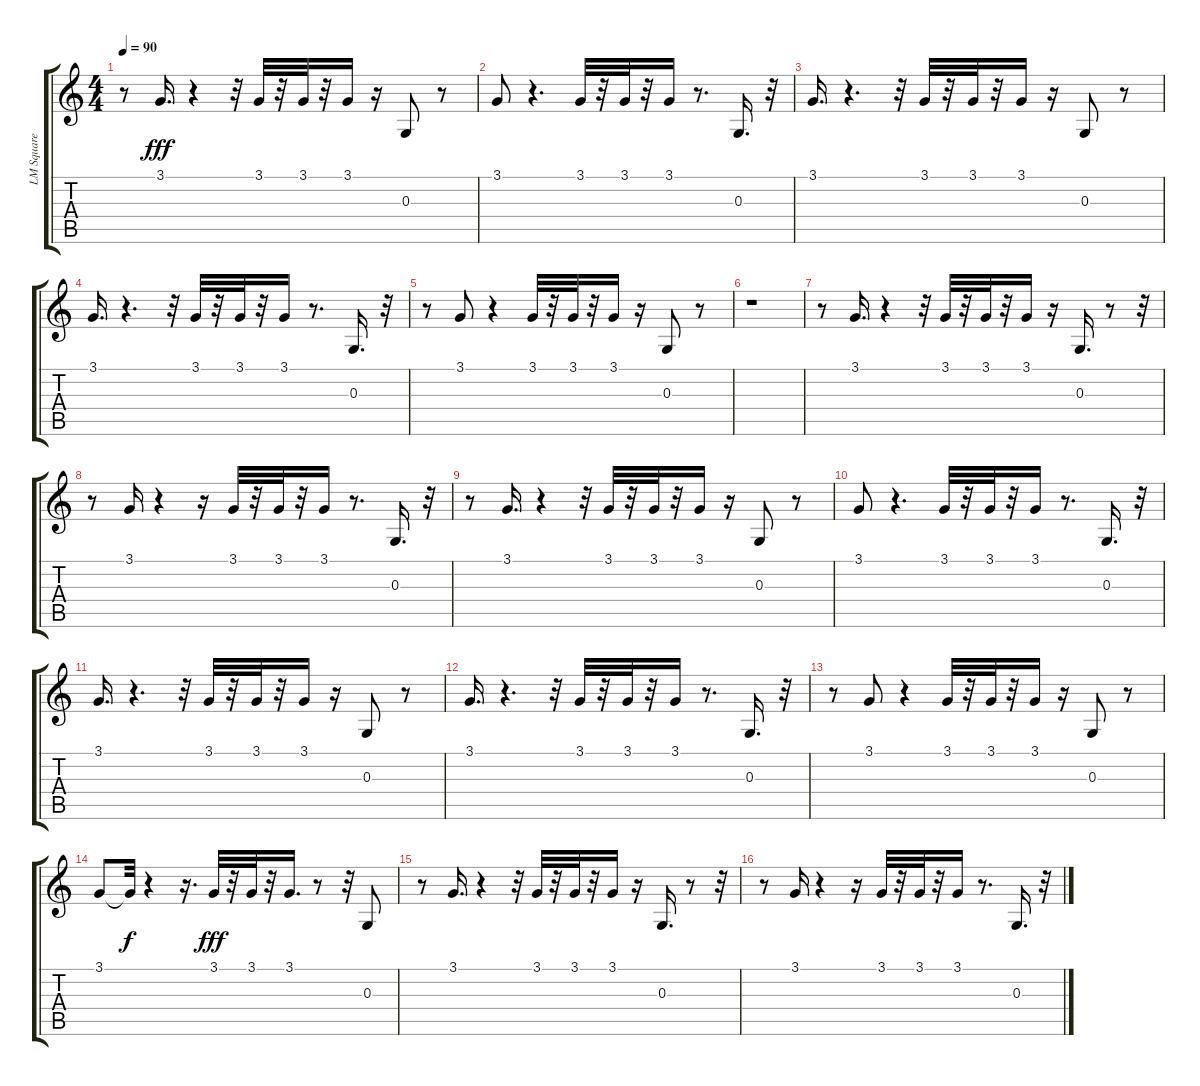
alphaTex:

\track ("LM Square" "LM Square") {instrument lead1square}
\staff {score tabs}
\tuning (E4 B3 G3 D3 A2 E2) {hide}
\ts (4 4)
\tempo 90
\clef g2
\ks c
r.8{dy fff} 3.1.16{d} r.4 r.32 3.1.32 r.32 3.1.32 r.32 3.1.16 r.16 0.3.8 r.8 |
3.1.8 r.4{d} 3.1.32 r.32 3.1.32 r.32 3.1.16 r.8{d} 0.3.16{d} r.32 |
3.1.16{d} r.4{d} r.32 3.1.32 r.32 3.1.32 r.32 3.1.16 r.16 0.3.8 r.8 |
3.1.16{d} r.4{d} r.32 3.1.32 r.32 3.1.32 r.32 3.1.16 r.8{d} 0.3.16{d} r.32 |
r.8 3.1.8 r.4 3.1.32 r.32 3.1.32 r.32 3.1.16 r.16 0.3.8 r.8 |
r.1 |
r.8 3.1.16{d} r.4 r.32 3.1.32 r.32 3.1.32 r.32 3.1.16 r.16 0.3.16{d} r.8 r.32 |
r.8 3.1.16 r.4 r.16 3.1.32 r.32 3.1.32 r.32 3.1.16 r.8{d} 0.3.16{d} r.32 |
r.8 3.1.16{d} r.4 r.32 3.1.32 r.32 3.1.32 r.32 3.1.16 r.16 0.3.8 r.8 |
3.1.8 r.4{d} 3.1.32 r.32 3.1.32 r.32 3.1.16 r.8{d} 0.3.16{d} r.32 |
3.1.16{d} r.4{d} r.32 3.1.32 r.32 3.1.32 r.32 3.1.16 r.16 0.3.8 r.8 |
3.1.16{d} r.4{d} r.32 3.1.32 r.32 3.1.32 r.32 3.1.16 r.8{d} 0.3.16{d} r.32 |
r.8 3.1.8 r.4 3.1.32 r.32 3.1.32 r.32 3.1.16 r.16 0.3.8 r.8 |
3.1.8 3.1{t}.32{dy f} r.4 r.16{d} 3.1.32{dy fff} r.32 3.1.32 r.32 3.1.16{d} r.8 r.32 0.3.8 |
r.8 3.1.16{d} r.4 r.32 3.1.32 r.32 3.1.32 r.32 3.1.16 r.16 0.3.16{d} r.8 r.32 |
r.8 3.1.16 r.4 r.16 3.1.32 r.32 3.1.32 r.32 3.1.16 r.8{d} 0.3.16{d} r.32
